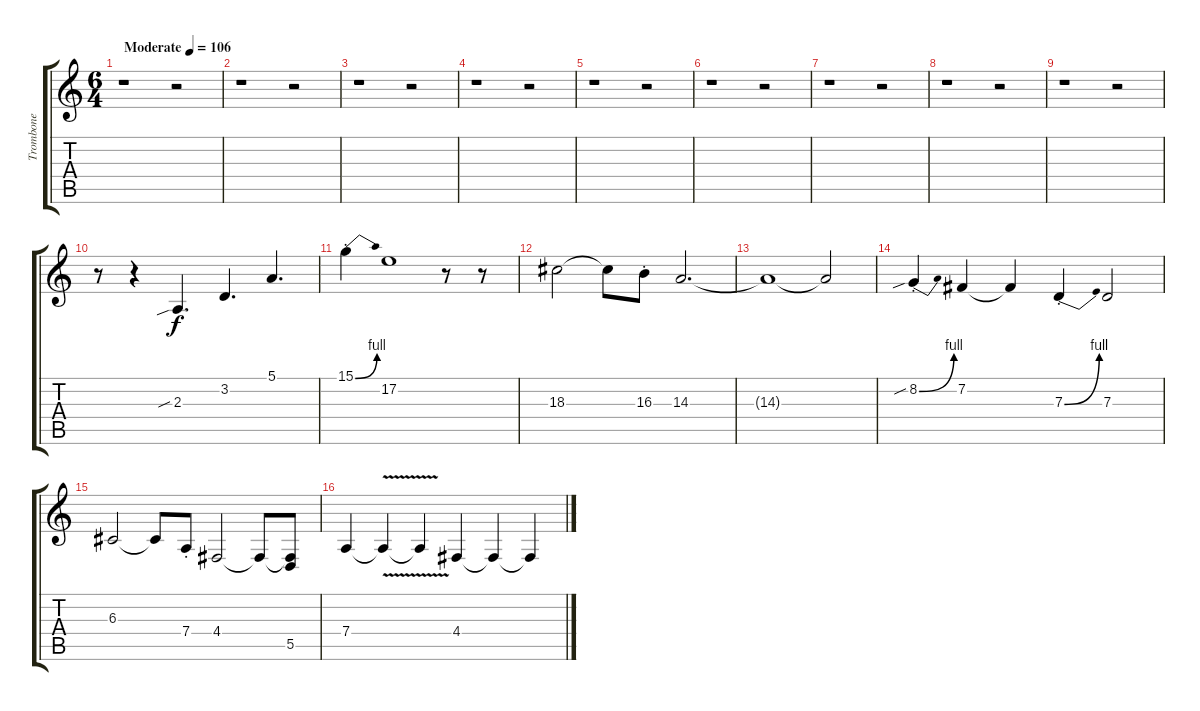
\track ("Trombone" "Trombone") {instrument trombone}
\staff {score tabs}
\tuning (E4 B3 G3 D3 A2 E2) {hide}
\ts (6 4)
\tempo (106 "Moderate")
\clef g2
\ks c
r.1{dy f instrument trombone} r.2 |
r.1 r.2 |
r.1 r.2 |
r.1 r.2 |
r.1 r.2 |
r.1 r.2 |
r.1 r.2 |
r.1 r.2 |
r.1 r.2 |
r.8 r.4 2.3{sib}.4{d} 3.2.4{d} 5.1.4{d} |
15.1{be (bend 0 0 60 4) st}.4 17.2.1 r.8 r.8 |
18.3.2 18.3{t}.8 16.3{st}.8 14.3.2{d volume 4} |
14.3{t}.1 14.3{t}.2 |
8.2{be (bend 0 0 60 4) sib st}.4{volume 16} 7.2.4 7.2{t}.4 7.3{be (bend 0 0 60 4) st}.4 7.3.2 |
6.3.2 6.3{t}.8 7.4{st}.8 4.4.2 4.4{t}.8 (4.4{t} 5.5).8 |
7.4.4 7.4{v t}.4 7.4{t}.4 4.4.4 4.4{t}.4 4.4{t}.4
